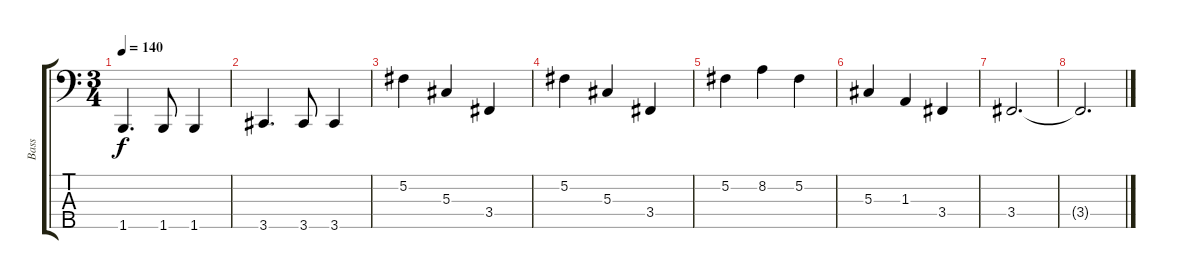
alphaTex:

\track ("Bass" "Bass") {instrument electricbassfinger}
\staff {score tabs}
\tuning (Gb2 Db2 Ab1 Eb1 Bb0) {hide}
\ts (3 4)
\tempo 140
\clef f4
\ks c
1.5.4{d dy f} 1.5.8 1.5.4 |
3.5.4{d} 3.5.8 3.5.4 |
5.2.4 5.3.4 3.4.4 |
5.2.4 5.3.4 3.4.4 |
5.2.4 8.2.4 5.2.4 |
5.3.4 1.3.4 3.4.4 |
3.4.2{d} |
3.4{t}.2{d}
